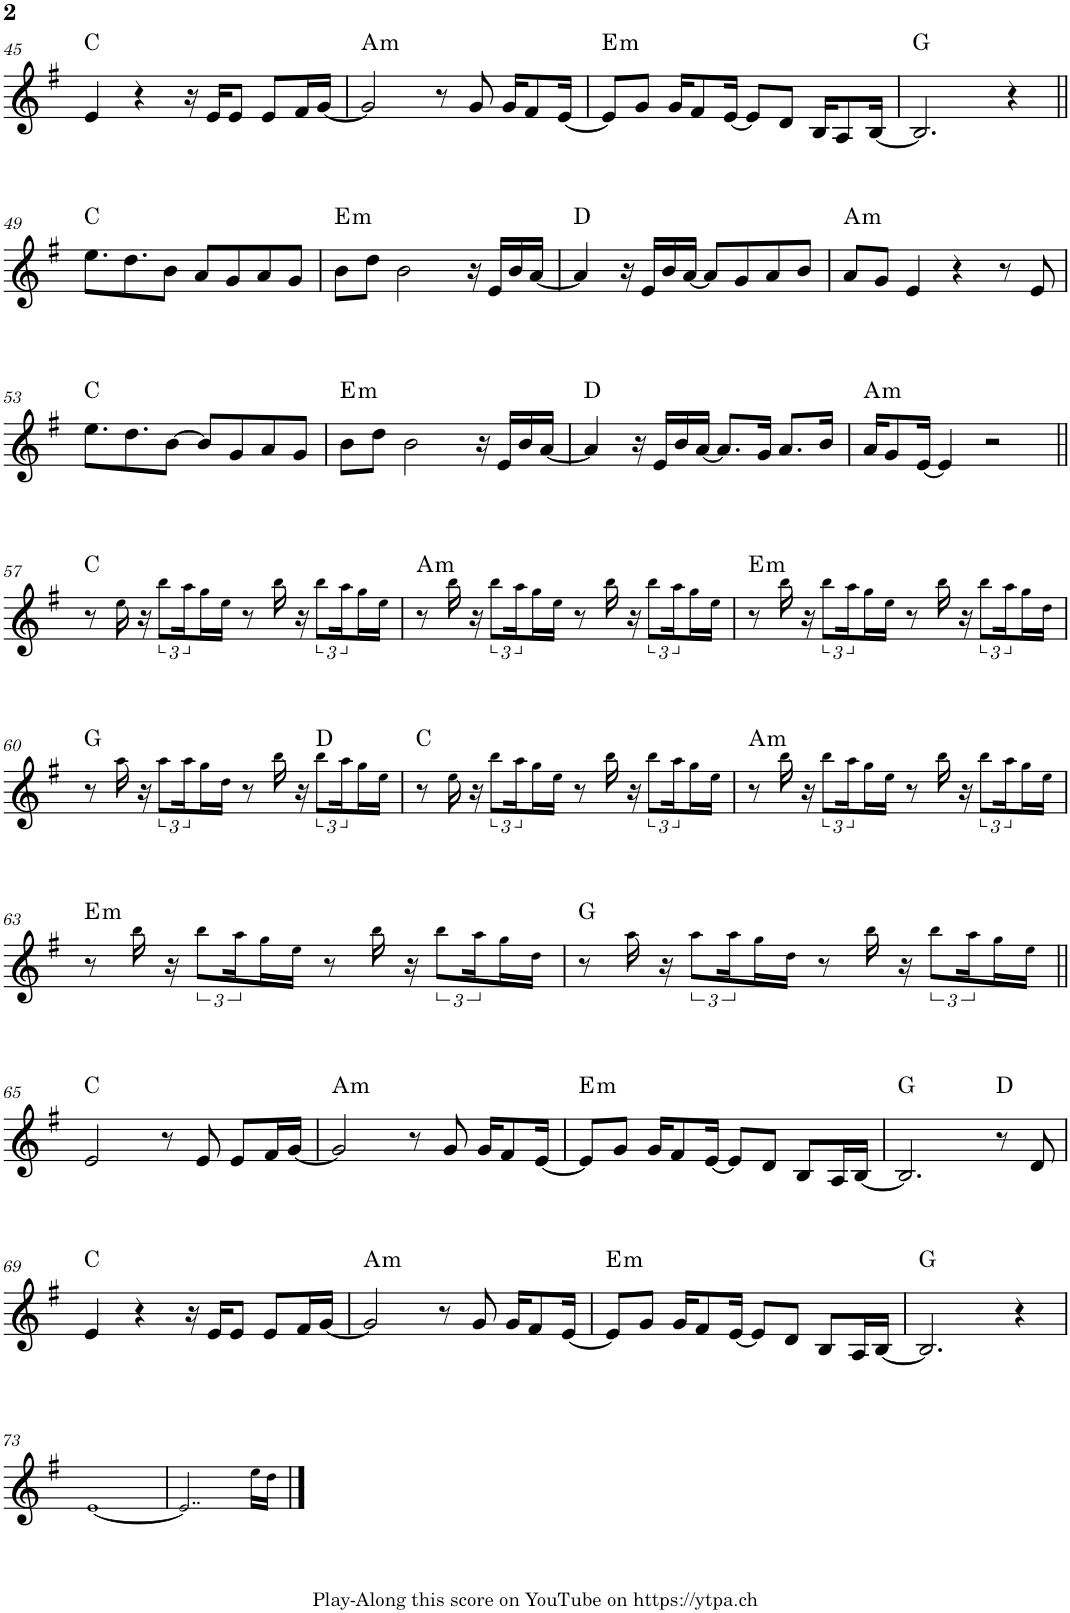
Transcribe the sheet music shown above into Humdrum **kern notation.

**kern	**harte
*part1	*part1
*staff1	*
*I"Piano	*
*I'Pno.	*
!!LO:PB:g=z
*clefG2	*
*k[f#]	*
*M4/4	*
=45	=45
4e/	C:maj
4r	.
16r	.
16e/KL	.
8e/J	.
8e/L	.
16f#/L	.
[16g/JJ	.
=46	=46
!	!LO:H:kt=m
2g/]	A:min
8r	.
8g/	.
16g/KL	.
8f#/	.
[16e/Jk	.
=47	=47
!	!LO:H:kt=m
8e/L]	E:min
8g/J	.
16g/KL	.
8f#/	.
[16e/Jk	.
8e/L]	.
8d/J	.
16B/KL	.
8A/	.
[16B/Jk	.
=48	=48
2.B/]	G:maj
4r	.
!!LO:LB:g=z
=49||	=49||
8.ee\L	C:maj
8.dd\	.
8b\J	.
8a/L	.
8g/	.
8a/	.
8g/J	.
=50	=50
!	!LO:H:kt=m
8b\L	E:min
8dd\J	.
2b\	.
16r	.
16e/LL	.
16b/	.
[16a/JJ	.
=51	=51
4a/]	D:maj
16r	.
16e/LL	.
16b/	.
[16a/JJ	.
8a/L]	.
8g/	.
8a/	.
8b/J	.
=52	=52
!	!LO:H:kt=m
8a/L	A:min
8g/J	.
4e/	.
4r	.
8r	.
8e/	.
!!LO:LB:g=z
=53	=53
8.ee\L	C:maj
8.dd\	.
[8b\J	.
8b/L]	.
8g/	.
8a/	.
8g/J	.
=54	=54
!	!LO:H:kt=m
8b\L	E:min
8dd\J	.
2b\	.
16r	.
16e/LL	.
16b/	.
[16a/JJ	.
=55	=55
4a/]	D:maj
16r	.
16e/LL	.
16b/	.
[16a/JJ	.
8.a/L]	.
16g/Jk	.
8.a/L	.
16b/Jk	.
=56	=56
!	!LO:H:kt=m
16a/KL	A:min
8g/	.
[16e/Jk	.
4e/]	.
2r	.
!!LO:LB:g=z
=57||	=57||
8r	C:maj
16ee!\	.
16r	.
12bb!\L	.
24aa!\L	.
16gg!\	.
16ee!\JJ	.
8r	.
16bb!\	.
16r	.
12bb!\L	.
24aa!\L	.
16gg!\	.
16ee!\JJ	.
=58	=58
!	!LO:H:kt=m
8r	A:min
16bb!\	.
16r	.
12bb!\L	.
24aa!\L	.
16gg!\	.
16ee!\JJ	.
8r	.
16bb!\	.
16r	.
12bb!\L	.
24aa!\L	.
16gg!\	.
16ee!\JJ	.
=59	=59
!	!LO:H:kt=m
8r	E:min
16bb!\	.
16r	.
12bb!\L	.
24aa!\L	.
16gg!\	.
16ee!\JJ	.
8r	.
16bb!\	.
16r	.
12bb!\L	.
24aa!\L	.
16gg!\	.
16dd!\JJ	.
!!LO:LB:g=z
=60	=60
8r	G:maj
16aa!\	.
16r	.
12aa!\L	.
24aa!\L	.
16gg!\	.
16dd!\JJ	.
8r	.
16bb!\	.
16r	.
12bb!\L	D:maj
24aa!\L	.
16gg!\	.
16ee!\JJ	.
=61	=61
8r	C:maj
16ee!\	.
16r	.
12bb!\L	.
24aa!\L	.
16gg!\	.
16ee!\JJ	.
8r	.
16bb!\	.
16r	.
12bb!\L	.
24aa!\L	.
16gg!\	.
16ee!\JJ	.
=62	=62
!	!LO:H:kt=m
8r	A:min
16bb!\	.
16r	.
12bb!\L	.
24aa!\L	.
16gg!\	.
16ee!\JJ	.
8r	.
16bb!\	.
16r	.
12bb!\L	.
24aa!\L	.
16gg!\	.
16ee!\JJ	.
!!LO:LB:g=z
=63	=63
!	!LO:H:kt=m
8r	E:min
16bb!\	.
16r	.
12bb!\L	.
24aa!\L	.
16gg!\	.
16ee!\JJ	.
8r	.
16bb!\	.
16r	.
12bb!\L	.
24aa!\L	.
16gg!\	.
16dd!\JJ	.
=64	=64
8r	G:maj
16aa!\	.
16r	.
12aa!\L	.
24aa!\L	.
16gg!\	.
16dd!\JJ	.
8r	.
16bb!\	.
16r	.
12bb!\L	.
24aa!\L	.
16gg!\	.
16ee!\JJ	.
!!LO:LB:g=z
=65||	=65||
2e/	C:maj
8r	.
8e/	.
8e/L	.
16f#/L	.
[16g/JJ	.
=66	=66
!	!LO:H:kt=m
2g/]	A:min
8r	.
8g/	.
16g/KL	.
8f#/	.
[16e/Jk	.
=67	=67
!	!LO:H:kt=m
8e/L]	E:min
8g/J	.
16g/KL	.
8f#/	.
[16e/Jk	.
8e/L]	.
8d/J	.
8B/L	.
16A/L	.
[16B/JJ	.
=68	=68
2.B/]	G:maj
8r	D:maj
8d/	.
!!LO:LB:g=z
=69	=69
4e/	C:maj
4r	.
16r	.
16e/KL	.
8e/J	.
8e/L	.
16f#/L	.
[16g/JJ	.
=70	=70
!	!LO:H:kt=m
2g/]	A:min
8r	.
8g/	.
16g/KL	.
8f#/	.
[16e/Jk	.
=71	=71
!	!LO:H:kt=m
8e/L]	E:min
8g/J	.
16g/KL	.
8f#/	.
[16e/Jk	.
8e/L]	.
8d/J	.
8B/L	.
16A/L	.
[16B/JJ	.
=72	=72
2.B/]	G:maj
4r	.
!!LO:LB:g=z
=73	=73
[1e!	.
=74	=74
2..e!/]	.
16ee!\LL	.
16dd!\JJ	.
==	==
*-	*-
